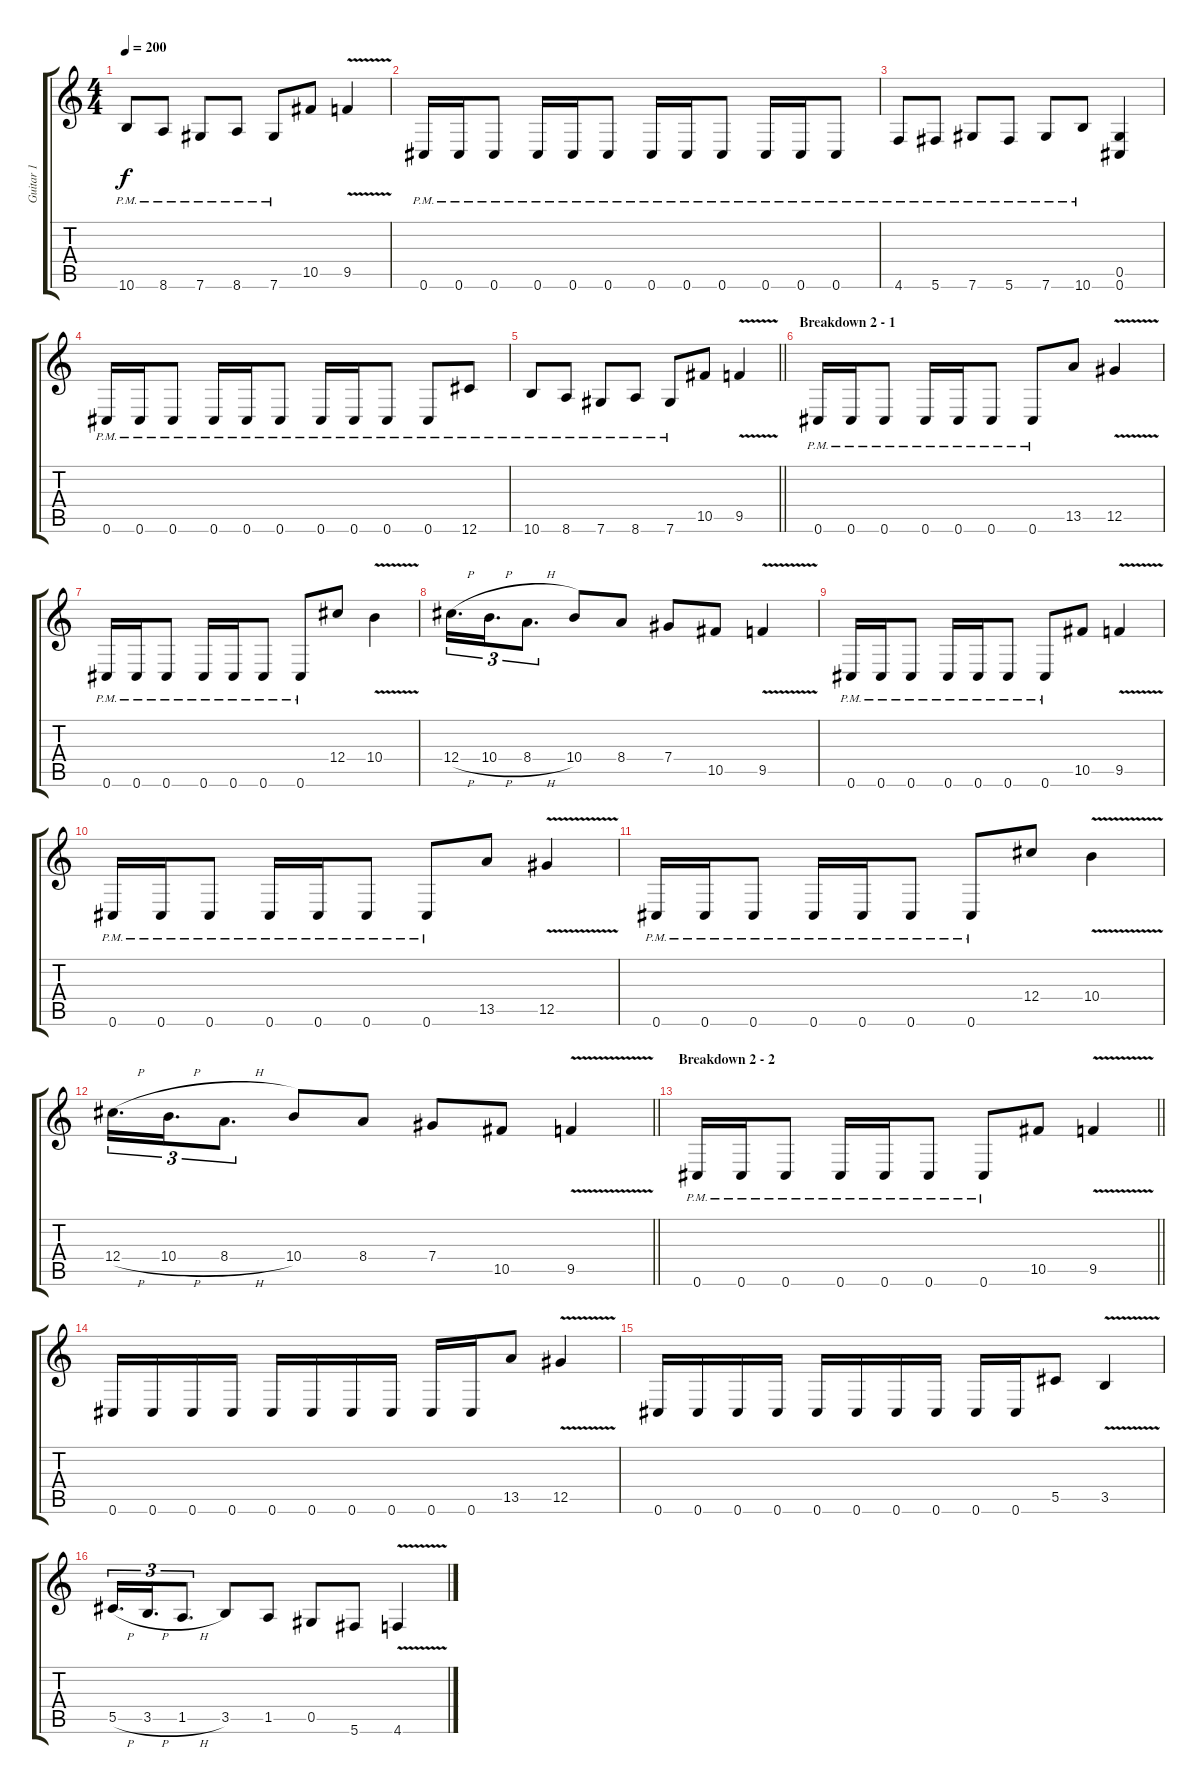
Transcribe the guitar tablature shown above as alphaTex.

\track ("Guitar 1" "Guitar 1") {instrument distortionguitar}
\staff {score tabs}
\tuning (Eb4 Bb3 Gb3 Db3 Ab2 Db2) {hide}
\ts (4 4)
\tempo 200
\clef g2
\ks c
10.6{pm}.8{dy f} 8.6{pm}.8 7.6{pm}.8 8.6{pm}.8 7.6{pm}.8 10.5.8 9.5{v}.4 |
0.6{pm}.16 0.6{pm}.16 0.6{pm}.8 0.6{pm}.16 0.6{pm}.16 0.6{pm}.8 0.6{pm}.16 0.6{pm}.16 0.6{pm}.8 0.6{pm}.16 0.6{pm}.16 0.6{pm}.8 |
4.6{pm}.8 5.6{pm}.8 7.6{pm}.8 5.6{pm}.8 7.6{pm}.8 10.6{pm}.8 (0.5 0.6).4 |
0.6{pm}.16 0.6{pm}.16 0.6{pm}.8 0.6{pm}.16 0.6{pm}.16 0.6{pm}.8 0.6{pm}.16 0.6{pm}.16 0.6{pm}.8 0.6{pm}.8 12.6{pm}.8 |
\barLineRight lightlight
10.6{pm}.8 8.6{pm}.8 7.6{pm}.8 8.6{pm}.8 7.6{pm}.8 10.5.8 9.5{v}.4 |
\section ("" "Breakdown 2 - 1")
0.6{pm}.16 0.6{pm}.16 0.6{pm}.8 0.6{pm}.16 0.6{pm}.16 0.6{pm}.8 0.6{pm}.8 13.5.8 12.5{v}.4 |
0.6{pm}.16 0.6{pm}.16 0.6{pm}.8 0.6{pm}.16 0.6{pm}.16 0.6{pm}.8 0.6{pm}.8 12.4.8 10.4{v}.4 |
12.4{h}.16{d tu (3 2)} 10.4{h}.16{d tu (3 2)} 8.4{h}.8{d tu (3 2)} 10.4.8 8.4.8 7.4.8 10.5.8 9.5{v}.4 |
0.6{pm}.16 0.6{pm}.16 0.6{pm}.8 0.6{pm}.16 0.6{pm}.16 0.6{pm}.8 0.6{pm}.8 10.5.8 9.5{v}.4 |
0.6{pm}.16 0.6{pm}.16 0.6{pm}.8 0.6{pm}.16 0.6{pm}.16 0.6{pm}.8 0.6{pm}.8 13.5.8 12.5{v}.4 |
0.6{pm}.16 0.6{pm}.16 0.6{pm}.8 0.6{pm}.16 0.6{pm}.16 0.6{pm}.8 0.6{pm}.8 12.4.8 10.4{v}.4 |
\barLineRight lightlight
12.4{h}.16{d tu (3 2)} 10.4{h}.16{d tu (3 2)} 8.4{h}.8{d tu (3 2)} 10.4.8 8.4.8 7.4.8 10.5.8 9.5{v}.4 |
\section ("" "Breakdown 2 - 2")
\barLineRight lightlight
0.6{pm}.16 0.6{pm}.16 0.6{pm}.8 0.6{pm}.16 0.6{pm}.16 0.6{pm}.8 0.6{pm}.8 10.5.8 9.5{v}.4 |
0.6.16 0.6.16 0.6.16 0.6.16 0.6.16 0.6.16 0.6.16 0.6.16 0.6.16 0.6.16 13.5.8 12.5{v}.4 |
0.6.16 0.6.16 0.6.16 0.6.16 0.6.16 0.6.16 0.6.16 0.6.16 0.6.16 0.6.16 5.5.8 3.5{v}.4 |
5.5{h}.16{d tu (3 2)} 3.5{h}.16{d tu (3 2)} 1.5{h}.8{d tu (3 2)} 3.5.8 1.5.8 0.5.8 5.6.8 4.6{v}.4
